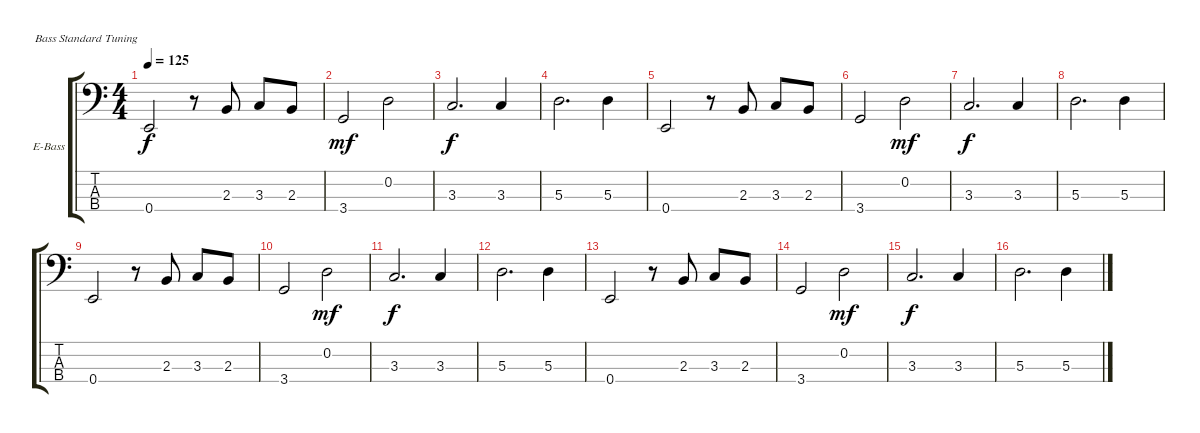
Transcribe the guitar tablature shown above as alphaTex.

\bracketExtendMode groupsimilarinstruments
\firstSystemTrackNameOrientation horizontal
\otherSystemsTrackNameOrientation horizontal
\track ("Бас" "E-Bass") {instrument electricbassfinger}
\staff {score tabs}
\tuning (G2 D2 A1 E1)
\ts (4 4)
\tempo 125
\clef f4
\ks c
0.4.2{dy f} r.8 2.3.8 3.3.8 2.3.8 |
3.4.2{dy mf} 0.2.2 |
3.3.2{d dy f} 3.3.4 |
5.3.2{d} 5.3.4 |
0.4.2 r.8 2.3.8 3.3.8 2.3.8 |
3.4.2 0.2.2{dy mf} |
3.3.2{d dy f} 3.3.4 |
5.3.2{d} 5.3.4 |
0.4.2 r.8 2.3.8 3.3.8 2.3.8 |
3.4.2 0.2.2{dy mf} |
3.3.2{d dy f} 3.3.4 |
5.3.2{d} 5.3.4 |
0.4.2 r.8 2.3.8 3.3.8 2.3.8 |
3.4.2 0.2.2{dy mf} |
3.3.2{d dy f} 3.3.4 |
5.3.2{d} 5.3.4
